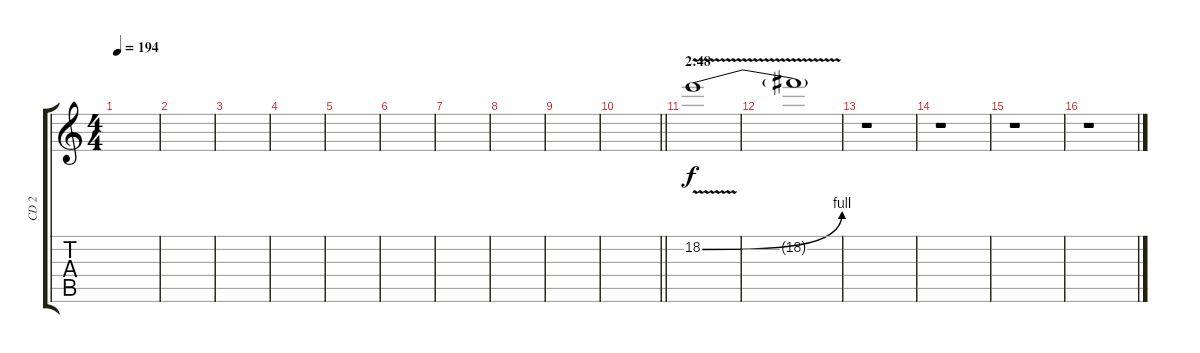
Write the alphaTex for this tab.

\track ("CD 2" "CD 2") {instrument distortionguitar}
\staff {score tabs}
\tuning (Eb4 Bb3 Gb3 Db3 Ab2 Eb2) {hide}
\ts (4 4)
\tempo 194
\clef g2
\ks c
|
|
|
|
|
|
|
|
|
\barLineRight lightlight
|
\section ("" "2:48")
18.2{be (bend 0 0 60 4) v}.1{instrument overdrivenguitar} |
18.2{t}.1 |
r.1 |
r.1 |
r.1 |
r.1
